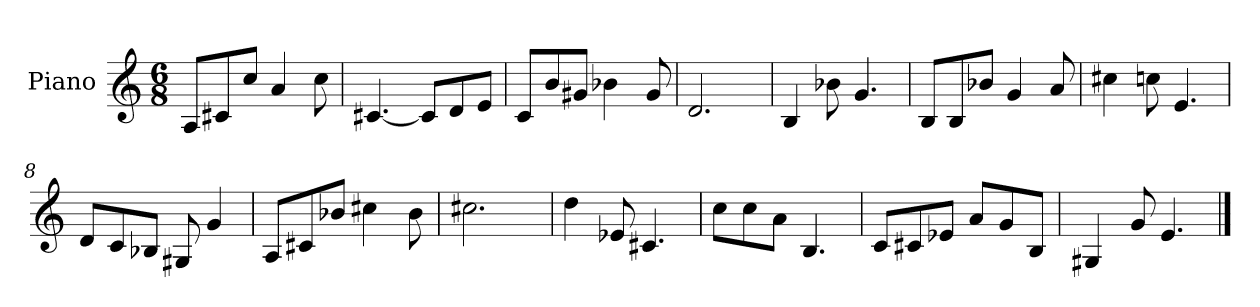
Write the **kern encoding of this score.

**kern
*part1
*staff1
*I"Piano
*I'Pno.
*clefG2
*k[]
*M6/8
*MM120
=1
8A/L
8c#X/
8cc/J
4a/
8cc\
=2
[4.c#X/
8c#/L]
8d/
8e/J
=3
8c/L
8b/
8g#X/J
4b-X\
8g#/
=4
2.d/
=5
4B/
8b-X\
4.g/
=6
8B/L
8B/
8b-X/J
4g/
8a/
=7
4cc#X\
8ccn\
4.e/
=8
8d/L
8c/
8B-X/J
8G#X/
4g/
!!LO:LB:g=z
=9
8A/L
8c#X/
8b-X/J
4cc#X\
8b-\
=10
2.cc#X\
=11
4dd\
8e-X/
4.c#X/
=12
8cc\L
8cc\
8a\J
4.B/
=13
8c/L
8c#X/
8e-X/J
8a/L
8g/
8B/J
=14
4G#X/
8g/
4.e/
==
*-
